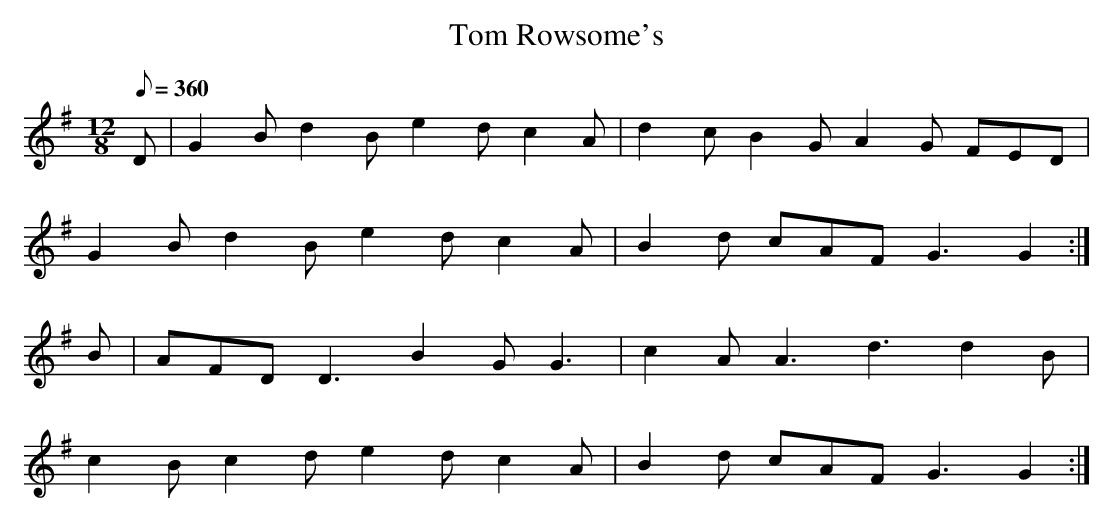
X:1
T: Tom Rowsome's
L: 1/8
M: 12/8
Q: 360
K: G
D|G2B d2B e2d c2A|d2c B2G A2G FED|
G2B d2B e2d c2A|B2d cAF G3 G2 :|
B|AFD D3 B2G G3|c2A A3 d3 d2B|
c2B c2d e2d c2A|B2d cAF G3 G2 :|
